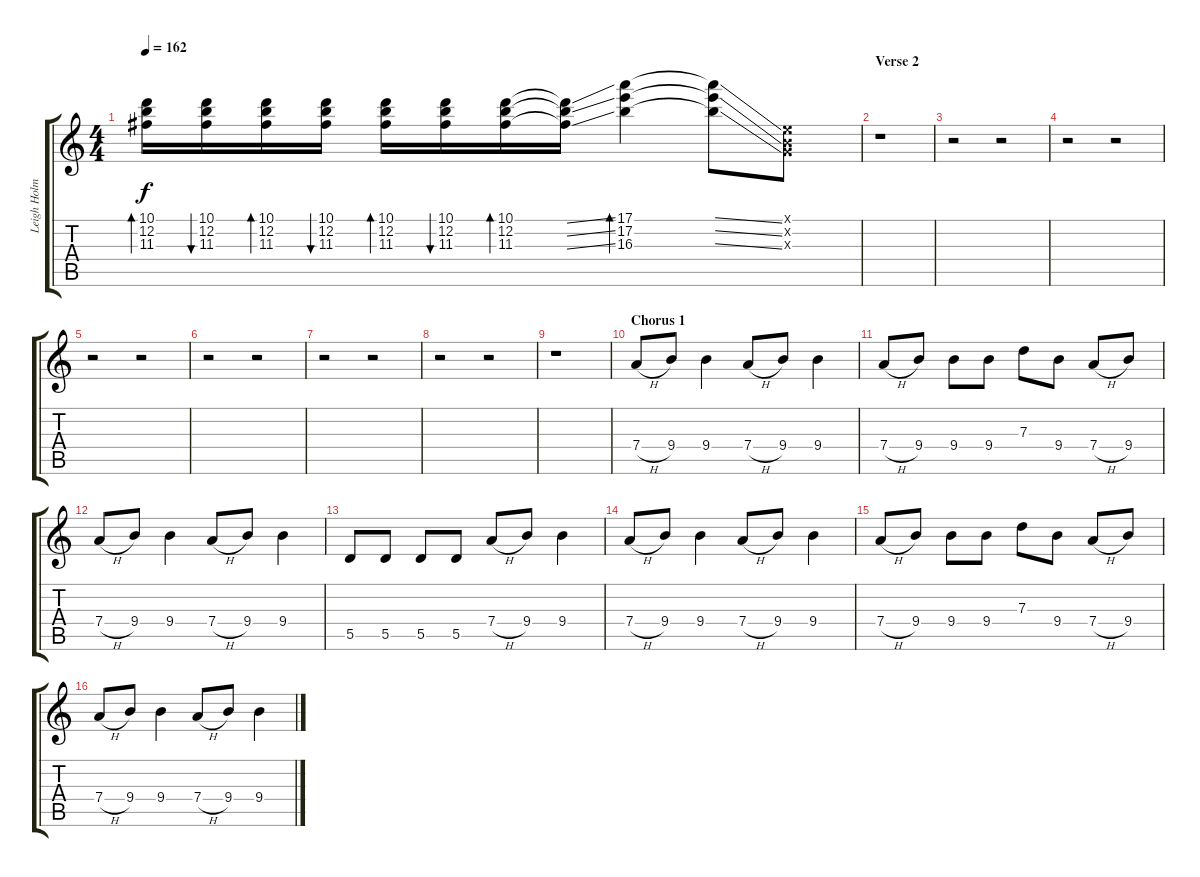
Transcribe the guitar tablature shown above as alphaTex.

\track ("Leigh Holmes" "Leigh Holm") {instrument electricguitarjazz}
\staff {score tabs}
\tuning (E4 B3 G3 D3 A2 D2) {hide}
\ts (4 4)
\tempo 162
\clef g2
\ks c
(10.1 12.2 11.3).16{bd 120 dy f} (10.1 12.2 11.3).16{bu 120} (10.1 12.2 11.3).16{bd 120} (10.1 12.2 11.3).16{bu 120} (10.1 12.2 11.3).16{bd 120} (10.1 12.2 11.3).16{bu 120} (10.1 12.2 11.3).16{bd 120} (10.1{ss t} 12.2{ss t} 11.3{ss t}).16 (17.1 17.2 16.3).4{bd 120} (17.1{ss t} 17.2{ss t} 16.3{ss t}).8 (0.1{x} 0.2{x} 0.3{x}).8 |
\section ("" "Verse 2")
r.1 |
r.2 r.2 |
r.2 r.2 |
r.2 r.2 |
r.2 r.2 |
r.2 r.2 |
r.2 r.2 |
r.1 |
\section ("" "Chorus 1")
7.4{h}.8 9.4.8 9.4.4 7.4{h}.8 9.4.8 9.4.4 |
7.4{h}.8 9.4.8 9.4.8 9.4.8 7.3.8 9.4.8 7.4{h}.8 9.4.8 |
7.4{h}.8 9.4.8 9.4.4 7.4{h}.8 9.4.8 9.4.4 |
5.5.8 5.5.8 5.5.8 5.5.8 7.4{h}.8 9.4.8 9.4.4 |
7.4{h}.8 9.4.8 9.4.4 7.4{h}.8 9.4.8 9.4.4 |
7.4{h}.8 9.4.8 9.4.8 9.4.8 7.3.8 9.4.8 7.4{h}.8 9.4.8 |
7.4{h}.8 9.4.8 9.4.4 7.4{h}.8 9.4.8 9.4.4
